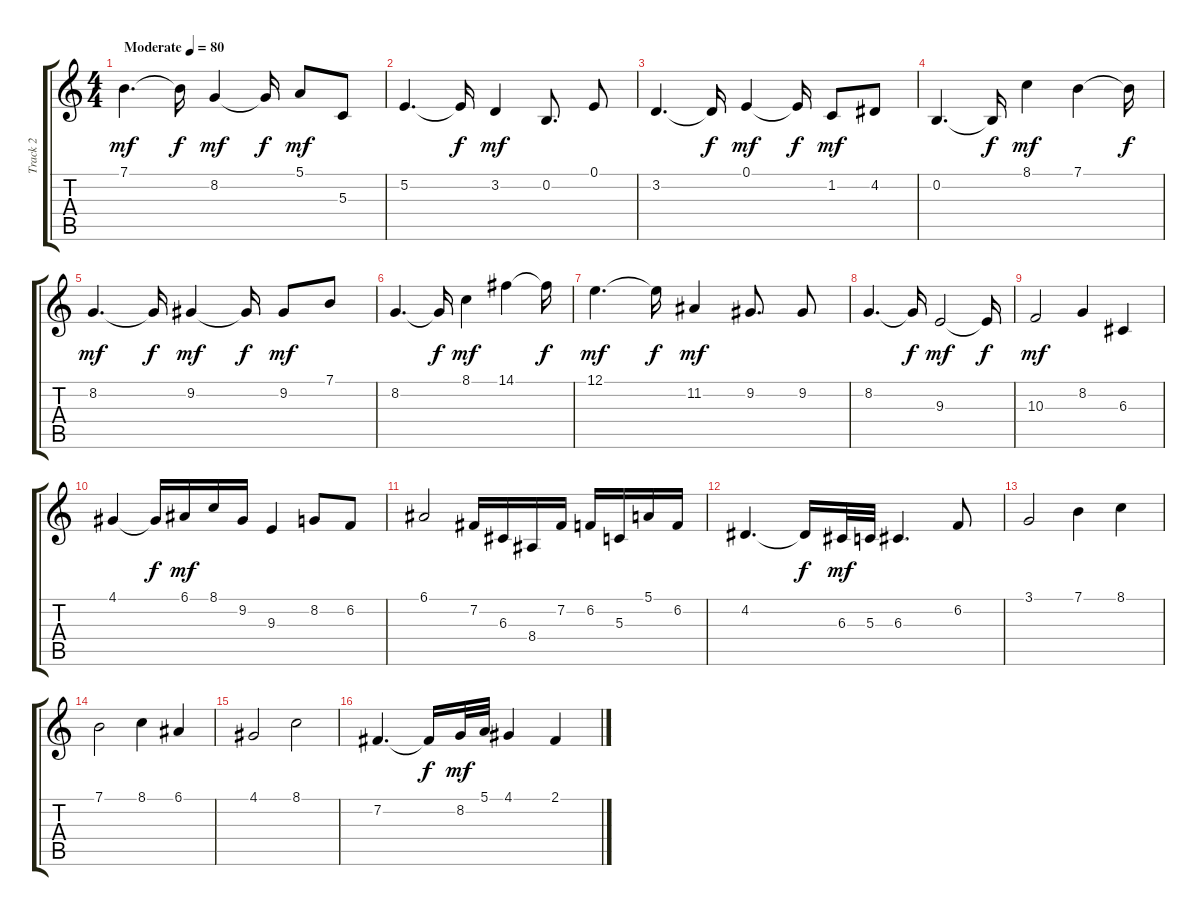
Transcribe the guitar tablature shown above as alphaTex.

\track ("Track 2" "Track 2") {instrument synthbrass2}
\staff {score tabs}
\tuning (E4 B3 G3 D3 A2 E2) {hide}
\ts (4 4)
\tempo (80 "Moderate")
\clef g2
\ks c
7.1.4{d dy mf instrument synthbrass2} 7.1{t}.16{dy f} 8.2.4{dy mf} 8.2{t}.16{dy f} 5.1.8{dy mf} 5.3.8 |
5.2.4{d} 5.2{t}.16{dy f} 3.2.4{dy mf} 0.2.8{d} 0.1.8 |
3.2.4{d} 3.2{t}.16{dy f} 0.1.4{dy mf} 0.1{t}.16{dy f} 1.2.8{dy mf} 4.2.8 |
0.2.4{d} 0.2{t}.16{dy f} 8.1.4{dy mf} 7.1.4 7.1{t}.16{dy f} |
8.2.4{d dy mf} 8.2{t}.16{dy f} 9.2.4{dy mf} 9.2{t}.16{dy f} 9.2.8{dy mf} 7.1.8 |
8.2.4{d} 8.2{t}.16{dy f} 8.1.4{dy mf} 14.1.4 14.1{t}.16{dy f} |
12.1.4{d dy mf} 12.1{t}.16{dy f} 11.2.4{dy mf} 9.2.8{d} 9.2.8 |
8.2.4{d} 8.2{t}.16{dy f} 9.3.2{dy mf} 9.3{t}.16{dy f} |
10.3.2{dy mf instrument clarinet} 8.2.4 6.3.4 |
4.1.4 4.1{t}.16{dy f} 6.1.16{dy mf} 8.1.16 9.2.16 9.3.4 8.2.8 6.2.8 |
6.1.2 7.2.16 6.3.16 8.4.16 7.2.16 6.2.16 5.3.16 5.1.16 6.2.16 |
4.2.4{d} 4.2{t}.16{dy f} 6.3.32{dy mf} 5.3.32 6.3.4{d} 6.2.8 |
3.1.2 7.1.4 8.1.4 |
7.1.2 8.1.4 6.1.4 |
4.1.2 8.1.2 |
7.2.4{d} 7.2{t}.16{dy f} 8.2.32{dy mf} 5.1.32 4.1.4 2.1.4
